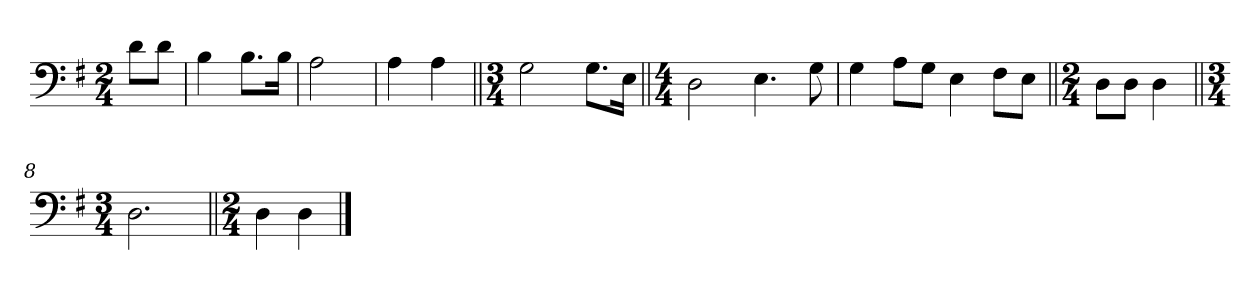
**kern
*part1
*staff1
*clefF4
*k[f#]
*M2/4
=
8d\L
8d\J
=1
4B\
8.B\L
16B\Jk
=2
2A\
=3
4A\
4A\
=4||
*M3/4
2G\
8.G\L
16E\Jk
=5||
*M4/4
2D\
4.E\
8G\
=6
4G\
8A\L
8G\J
4E\
8F#\L
8E\J
=7||
*M2/4
8D\L
8D\J
4D\
=8||
*M3/4
2.D\
=9||
*M2/4
4D\
4D\
==
*-
